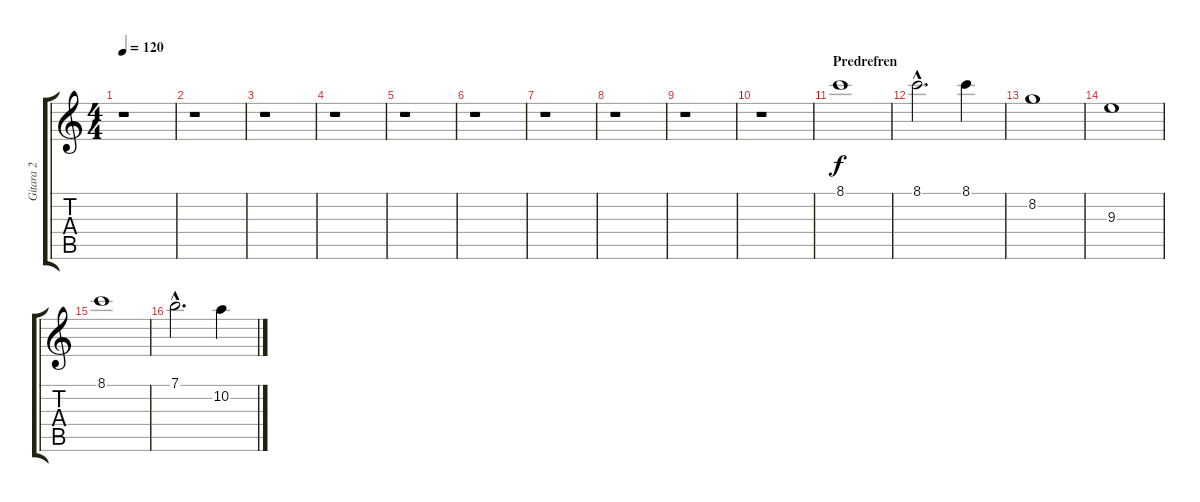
\track ("Gitara 2" "Gitara 2") {instrument distortionguitar}
\staff {score tabs}
\tuning (E4 B3 G3 D3 A2 E2) {hide}
\ts (4 4)
\tempo 120
\clef g2
\ks c
r.1{dy f} |
r.1 |
r.1 |
r.1 |
r.1 |
r.1 |
r.1 |
r.1 |
r.1 |
r.1 |
\section ("" "Predrefren")
8.1.1 |
8.1{hac}.2{d} 8.1.4 |
8.2.1 |
9.3.1 |
8.1.1 |
7.1{hac}.2{d} 10.2.4
